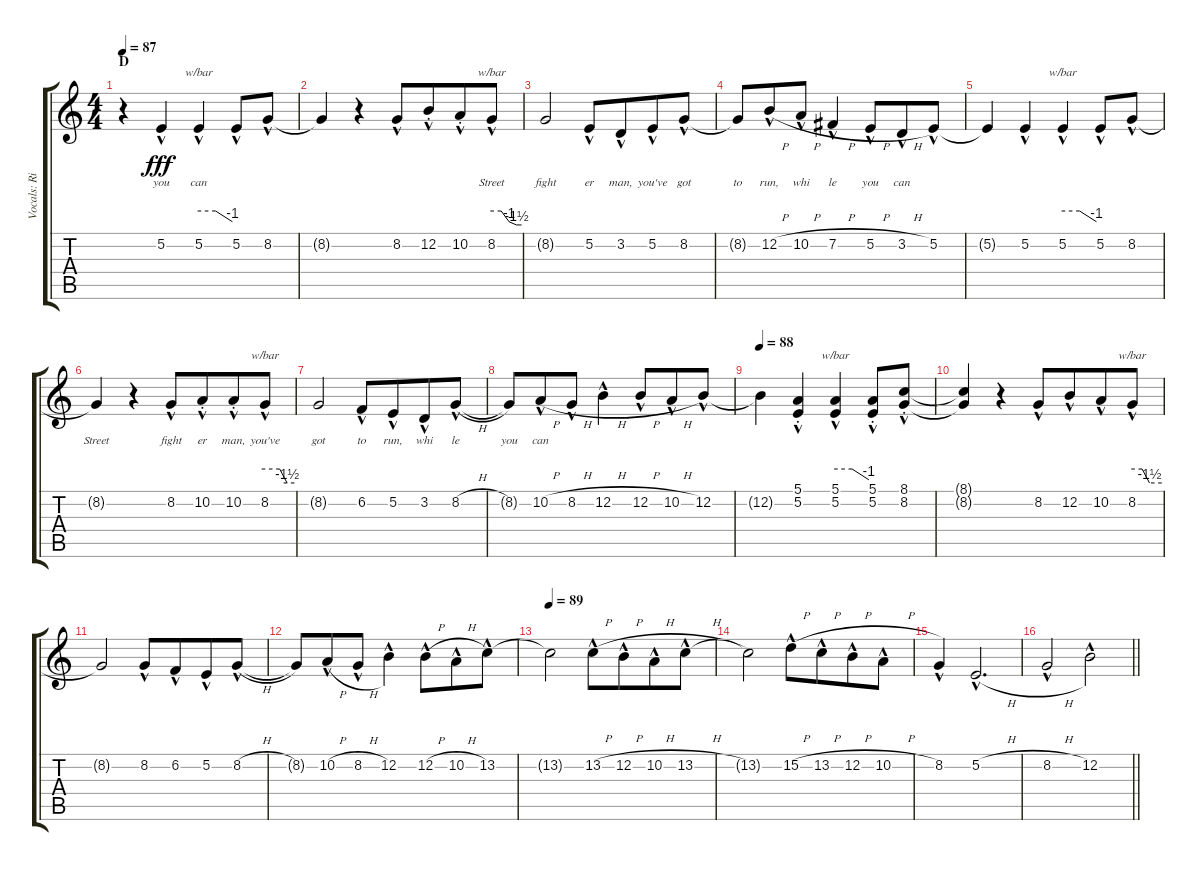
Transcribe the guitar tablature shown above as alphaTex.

\track ("Vocals: Rik" "Vocals: Ri") {instrument lead2sawtooth}
\staff {score tabs}
\tuning (E4 B3 G3 D3 A2 E2) {hide}
\ts (4 4)
\section ("" "D")
\tempo 87
\clef g2
\ks c
r.4{dy fff volume 16} 5.2{hac}.4{lyrics (0 "you") lyrics (1 "") lyrics (2 "") lyrics (3 "") lyrics (4 "")} 5.2{hac}.4{tbe (custom default 0 0 30 0 60 -4) lyrics (0 "can") lyrics (1 "") lyrics (2 "") lyrics (3 "") lyrics (4 "") beam merge} 5.2{hac}.8{lyrics (0 "") lyrics (1 "") lyrics (2 "") lyrics (3 "") lyrics (4 "")} 8.2{hac}.8{lyrics (0 "") lyrics (1 "") lyrics (2 "") lyrics (3 "") lyrics (4 "")} |
8.2{t}.4{lyrics (0 "") lyrics (1 "") lyrics (2 "") lyrics (3 "") lyrics (4 "")} r.4 8.2{hac}.8{lyrics (0 "") lyrics (1 "") lyrics (2 "") lyrics (3 "") lyrics (4 "")} 12.2{hac st}.8{lyrics (0 "") lyrics (1 "") lyrics (2 "") lyrics (3 "") lyrics (4 "") beam merge} 10.2{hac st}.8{lyrics (0 "") lyrics (1 "") lyrics (2 "") lyrics (3 "") lyrics (4 "")} 8.2{hac}.8{tbe (custom default 0 0 19 0 35 -4 50 -6 60 -6) lyrics (0 "Street") lyrics (1 "") lyrics (2 "") lyrics (3 "") lyrics (4 "")} |
8.2{t}.2{lyrics (0 "fight") lyrics (1 "") lyrics (2 "") lyrics (3 "") lyrics (4 "")} 5.2{hac}.8{lyrics (0 "er") lyrics (1 "") lyrics (2 "") lyrics (3 "") lyrics (4 "")} 3.2{hac}.8{lyrics (0 "man,") lyrics (1 "") lyrics (2 "") lyrics (3 "") lyrics (4 "") beam merge} 5.2{hac}.8{lyrics (0 "you've") lyrics (1 "") lyrics (2 "") lyrics (3 "") lyrics (4 "")} 8.2{hac}.8{lyrics (0 "got") lyrics (1 "") lyrics (2 "") lyrics (3 "") lyrics (4 "")} |
8.2{t}.8{lyrics (0 "to") lyrics (1 "") lyrics (2 "") lyrics (3 "") lyrics (4 "")} 12.2{h hac}.8{lyrics (0 "run,") lyrics (1 "") lyrics (2 "") lyrics (3 "") lyrics (4 "") beam merge} 10.2{h hac}.8{lyrics (0 "whi") lyrics (1 "") lyrics (2 "") lyrics (3 "") lyrics (4 "")} 7.2{h hac}.4{lyrics (0 "le") lyrics (1 "") lyrics (2 "") lyrics (3 "") lyrics (4 "")} 5.2{h hac}.8{lyrics (0 "you") lyrics (1 "") lyrics (2 "") lyrics (3 "") lyrics (4 "") beam merge} 3.2{h hac}.8{lyrics (0 "can") lyrics (1 "") lyrics (2 "") lyrics (3 "") lyrics (4 "")} 5.2{hac}.8{lyrics (0 "") lyrics (1 "") lyrics (2 "") lyrics (3 "") lyrics (4 "")} |
5.2{t}.4{lyrics (0 "") lyrics (1 "") lyrics (2 "") lyrics (3 "") lyrics (4 "")} 5.2{hac}.4{lyrics (0 "") lyrics (1 "") lyrics (2 "") lyrics (3 "") lyrics (4 "")} 5.2{hac}.4{tbe (custom default 0 0 30 0 60 -4) lyrics (0 "") lyrics (1 "") lyrics (2 "") lyrics (3 "") lyrics (4 "") beam merge} 5.2{hac}.8{lyrics (0 "") lyrics (1 "") lyrics (2 "") lyrics (3 "") lyrics (4 "")} 8.2{hac}.8{lyrics (0 "") lyrics (1 "") lyrics (2 "") lyrics (3 "") lyrics (4 "")} |
8.2{t}.4{lyrics (0 "Street") lyrics (1 "") lyrics (2 "") lyrics (3 "") lyrics (4 "")} r.4 8.2{hac}.8{lyrics (0 "fight") lyrics (1 "") lyrics (2 "") lyrics (3 "") lyrics (4 "")} 10.2{hac st}.8{lyrics (0 "er") lyrics (1 "") lyrics (2 "") lyrics (3 "") lyrics (4 "") beam merge} 10.2{hac st}.8{lyrics (0 "man,") lyrics (1 "") lyrics (2 "") lyrics (3 "") lyrics (4 "")} 8.2{hac}.8{tbe (custom default 0 0 30 0 45 -6 60 -6) lyrics (0 "you've") lyrics (1 "") lyrics (2 "") lyrics (3 "") lyrics (4 "")} |
8.2{t}.2{lyrics (0 "got") lyrics (1 "") lyrics (2 "") lyrics (3 "") lyrics (4 "")} 6.2{hac}.8{lyrics (0 "to") lyrics (1 "") lyrics (2 "") lyrics (3 "") lyrics (4 "")} 5.2{hac}.8{lyrics (0 "run,") lyrics (1 "") lyrics (2 "") lyrics (3 "") lyrics (4 "") beam merge} 3.2{hac}.8{lyrics (0 "whi") lyrics (1 "") lyrics (2 "") lyrics (3 "") lyrics (4 "")} 8.2{h hac}.8{lyrics (0 "le") lyrics (1 "") lyrics (2 "") lyrics (3 "") lyrics (4 "")} |
8.2{t}.8{lyrics (0 "you") lyrics (1 "") lyrics (2 "") lyrics (3 "") lyrics (4 "")} 10.2{h hac}.8{lyrics (0 "can") lyrics (1 "") lyrics (2 "") lyrics (3 "") lyrics (4 "") beam merge} 8.2{h hac}.8{lyrics (0 "") lyrics (1 "") lyrics (2 "") lyrics (3 "") lyrics (4 "")} 12.2{h hac}.4{lyrics (0 "") lyrics (1 "") lyrics (2 "") lyrics (3 "") lyrics (4 "")} 12.2{h hac}.8{lyrics (0 "") lyrics (1 "") lyrics (2 "") lyrics (3 "") lyrics (4 "") beam merge} 10.2{h hac}.8{lyrics (0 "") lyrics (1 "") lyrics (2 "") lyrics (3 "") lyrics (4 "")} 12.2{hac}.8{lyrics (0 "") lyrics (1 "") lyrics (2 "") lyrics (3 "") lyrics (4 "")} |
\tempo 88
12.2{t}.4{lyrics (0 "") lyrics (1 "") lyrics (2 "") lyrics (3 "") lyrics (4 "")} (5.1{hac st} 5.2{hac st}).4{lyrics (0 "") lyrics (1 "") lyrics (2 "") lyrics (3 "") lyrics (4 "")} (5.1{hac} 5.2{hac}).4{tbe (custom default 0 0 30 0 60 -4) lyrics (0 "") lyrics (1 "") lyrics (2 "") lyrics (3 "") lyrics (4 "") beam merge} (5.1{hac st} 5.2{hac st}).8{lyrics (0 "") lyrics (1 "") lyrics (2 "") lyrics (3 "") lyrics (4 "")} (8.1{hac st} 8.2{hac st}).8{lyrics (0 "") lyrics (1 "") lyrics (2 "") lyrics (3 "") lyrics (4 "")} |
(8.1{t} 8.2{t}).4{lyrics (0 "") lyrics (1 "") lyrics (2 "") lyrics (3 "") lyrics (4 "")} r.4 8.2{hac}.8{lyrics (0 "") lyrics (1 "") lyrics (2 "") lyrics (3 "") lyrics (4 "")} 12.2{hac}.8{lyrics (0 "") lyrics (1 "") lyrics (2 "") lyrics (3 "") lyrics (4 "") beam merge} 10.2{hac}.8{lyrics (0 "") lyrics (1 "") lyrics (2 "") lyrics (3 "") lyrics (4 "")} 8.2{hac}.8{tbe (custom default 0 0 20 0 35 -6 60 -6) lyrics (0 "") lyrics (1 "") lyrics (2 "") lyrics (3 "") lyrics (4 "")} |
8.2{t}.2{lyrics (0 "") lyrics (1 "") lyrics (2 "") lyrics (3 "") lyrics (4 "")} 8.2{hac}.8{lyrics (0 "") lyrics (1 "") lyrics (2 "") lyrics (3 "") lyrics (4 "")} 6.2{hac}.8{lyrics (0 "") lyrics (1 "") lyrics (2 "") lyrics (3 "") lyrics (4 "") beam merge} 5.2{hac}.8 8.2{h hac}.8 |
8.2{t}.8 10.2{h hac}.8{beam merge} 8.2{h hac}.8 12.2{hac}.4 12.2{h hac}.8{beam merge} 10.2{h hac}.8 13.2{hac}.8 |
\tempo 89
13.2{t}.2 13.2{h hac}.8 12.2{h hac}.8{beam merge} 10.2{h hac}.8 13.2{h hac}.8 |
13.2{t}.2 15.2{h hac}.8 13.2{h hac}.8{beam merge} 12.2{h hac}.8 10.2{h hac}.8 |
8.2{hac}.4 5.2{h hac}.2{d} |
\barLineRight lightlight
8.2{h hac}.2 12.2{hac}.2
